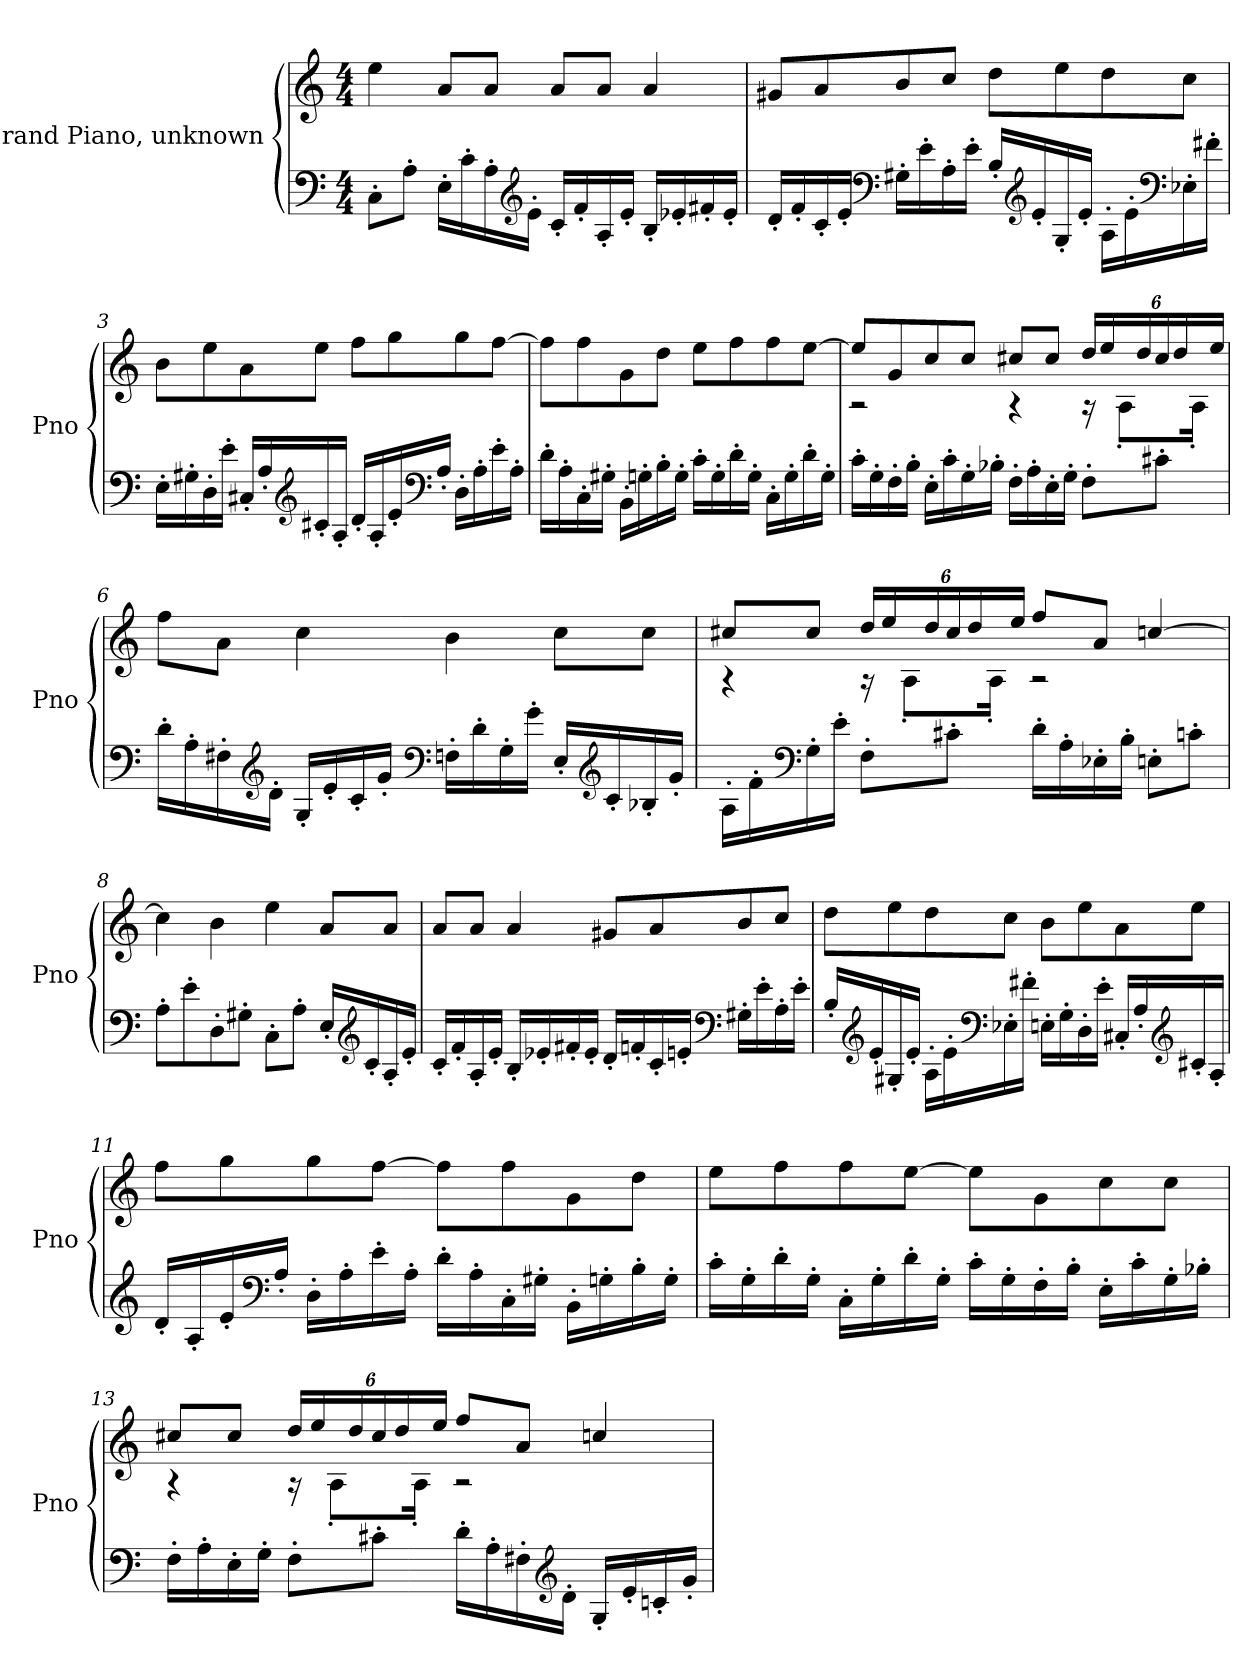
**kern	**kern
*part1	*part1
*staff2	*staff1
*I"Grand Piano, unknown	*
*I'Pno	*
*clefF4	*clefG2
*k[]	*k[]
*M4/4	*M4/4
*MM120	*MM120
=1	=1
8C'\L	4ee\
8A'\J	.
16E'\LL	8a/L
16c'\	.
16A'\	8a/J
*clefG2	*
16e'\JJ	.
16c'/LL	8a/L
16f'/	.
16A'/	8a/J
16e'/JJ	.
16B'/LL	4a/
16e-X'/	.
16f#X'/	.
16e-'/JJ	.
=2	=2
16d'/LL	8g#X/L
16f'/	.
16c'/	8a/
16e'/JJ	.
*clefF4	*
16G#X'\LL	8b/
16e'\	.
16A'\	8cc/J
16e'\JJ	.
16B'/LL	8dd\L
*clefG2	*
16e'/	.
16G#'/	8ee\
16e'/JJ	.
16A'\LL	8dd\
16e'\	.
*clefF4	*
16E-X'\	8cc\J
16f#X'\JJ	.
!!LO:LB:g=z
=3	=3
16E'\LL	8b\L
16G#X'\	.
16D'\	8ee\
16e'\JJ	.
16C#X'/LL	8a\
16A'/	.
*clefG2	*
16c#X'/	8ee\J
16A'/JJ	.
16d'/LL	8ff\L
16A'/	.
16e'/	8gg\
*clefF4	*
16A'/JJ	.
16D'\LL	8gg\
16A'\	.
16e'\	[8ff\J
16A'\JJ	.
=4	=4
16d'\LL	8ff\L]
16A'\	.
16C'\	8ff\
16G#X'\JJ	.
16BB'\LL	8g\
16Gn'\	.
16B'\	8dd\J
16G'\JJ	.
16c'\LL	8ee\L
16G'\	.
16d'\	8ff\
16G'\JJ	.
16C'\LL	8ff\
16G'\	.
16d'\	[8ee\J
16G'\JJ	.
!!LO:LB:g=z
=5	=5
*	*^
16c'\LL	8ee/L]	2r
16G'\	.	.
16F'\	8g/	.
16B'\JJ	.	.
16E'\LL	8cc/	.
16c'\	.	.
16G'\	8cc/J	.
16B-X'\JJ	.	.
16F'\LL	8cc#X/L	4r
16A'\	.	.
16E'\	8cc#/J	.
16G'\JJ	.	.
*	*Xbrackettup	*
8F'\L	24dd/LL	16r
.	24ee/	.
.	.	8A'\L
.	24dd/	.
8c#X'\J	24cc#/	.
.	24dd/	.
.	.	16A'\Jk
.	24ee/JJ	.
*	*v	*v
=6	=6
16d'\LL	8ff\L
16A'\	.
16F#X'\	8a\J
*clefG2	*
16d'\JJ	.
16G'/LL	4cc\
16e'/	.
16c'/	.
16g'/JJ	.
*clefF4	*
16Fn'\LL	4b\
16d'\	.
16G'\	.
16g'\JJ	.
16E'/LL	8cc\L
*clefG2	*
16c'/	.
16B-X'/	8cc\J
16g'/JJ	.
!!LO:LB:g=z
=7	=7
*	*^
16A'\LL	8cc#X/L	4r
16f'\	.	.
*clefF4	*	*
16G'\	8cc#/J	.
16e'\JJ	.	.
8F'\L	24dd/LL	16r
.	24ee/	.
.	.	8A'\L
.	24dd/	.
8c#X'\J	24cc#/	.
.	24dd/	.
.	.	16A'\Jk
.	24ee/JJ	.
16d'\LL	8ff/L	2r
16A'\	.	.
16E-X'\	8a/J	.
16B'\JJ	.	.
8En'\L	[4ccn/	.
8cn'\J	.	.
*	*v	*v
=8	=8
8A'\L	4cc\]
8e'\	.
8D'\	4b\
8G#X'\J	.
8C'\L	4ee\
8A'\J	.
16E'/LL	8a/L
*clefG2	*
16c'/	.
16A'/	8a/J
16e'/JJ	.
!!LO:LB:g=z
=9	=9
16c'/LL	8a/L
16f'/	.
16A'/	8a/J
16e'/JJ	.
16B'/LL	4a/
16e-X'/	.
16f#X'/	.
16e-'/JJ	.
16d'/LL	8g#X/L
16fn'/	.
16c'/	8a/
16en'/JJ	.
*clefF4	*
16G#X'\LL	8b/
16e'\	.
16A'\	8cc/J
16e'\JJ	.
=10	=10
16B'/LL	8dd\L
*clefG2	*
16e'/	.
16G#X'/	8ee\
16e'/JJ	.
16A'\LL	8dd\
16e'\	.
*clefF4	*
16E-X'\	8cc\J
16f#X'\JJ	.
16En'\LL	8b\L
16G#'\	.
16D'\	8ee\
16e'\JJ	.
16C#X'/LL	8a\
16A'/	.
*clefG2	*
16c#X'/	8ee\J
16A'/JJ	.
!!LO:LB:g=z
=11	=11
16d'/LL	8ff\L
16A'/	.
16e'/	8gg\
*clefF4	*
16A'/JJ	.
16D'\LL	8gg\
16A'\	.
16e'\	[8ff\J
16A'\JJ	.
16d'\LL	8ff\L]
16A'\	.
16C'\	8ff\
16G#X'\JJ	.
16BB'\LL	8g\
16Gn'\	.
16B'\	8dd\J
16G'\JJ	.
=12	=12
16c'\LL	8ee\L
16G'\	.
16d'\	8ff\
16G'\JJ	.
16C'\LL	8ff\
16G'\	.
16d'\	[8ee\J
16G'\JJ	.
16c'\LL	8ee\L]
16G'\	.
16F'\	8g\
16B'\JJ	.
16E'\LL	8cc\
16c'\	.
16G'\	8cc\J
16B-X'\JJ	.
!!LO:PB:g=z
=13	=13
*	*^
16F'\LL	8cc#X/L	4r
16A'\	.	.
16E'\	8cc#/J	.
16G'\JJ	.	.
8F'\L	24dd/LL	16r
.	24ee/	.
.	.	8A'\L
.	24dd/	.
8c#X'\J	24cc#/	.
.	24dd/	.
.	.	16A'\Jk
.	24ee/JJ	.
16d'\LL	8ff/L	2r
16A'\	.	.
16F#X'\	8a/J	.
*clefG2	*	*
16d'\JJ	.	.
16G'/LL	4ccn/	.
16e'/	.	.
16cn'/	.	.
16g'/JJ	.	.
*	*v	*v
=	=
*-	*-
